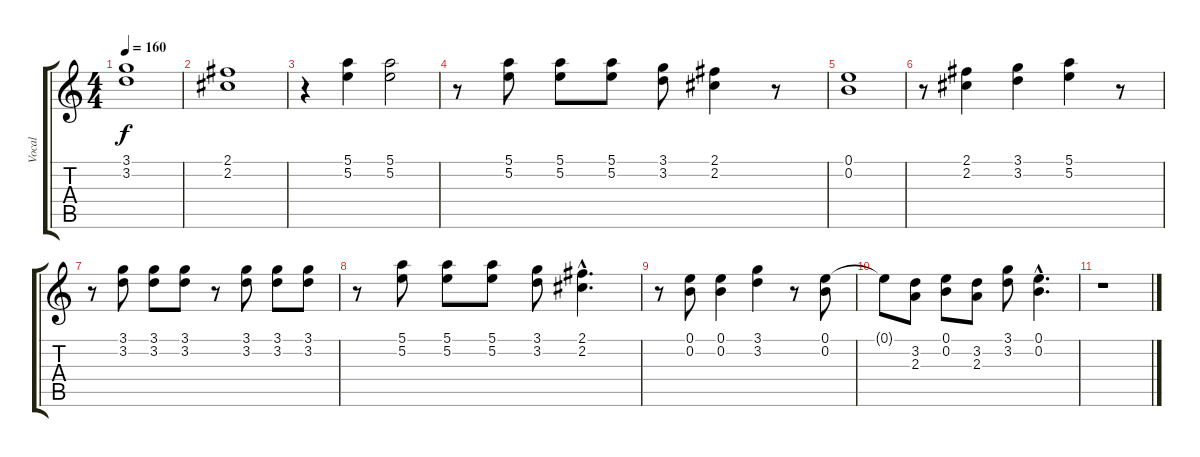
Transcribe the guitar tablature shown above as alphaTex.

\track ("Vocal" "Vocal") {instrument electricguitarclean}
\staff {score tabs}
\tuning (E4 B3 G3 D3 A2 E2) {hide}
\ts (4 4)
\tempo 160
\clef g2
\ks c
(3.1 3.2).1{dy f} |
(2.1 2.2).1 |
r.4 (5.1 5.2).4 (5.1 5.2).2 |
r.8 (5.1 5.2).8 (5.1 5.2).8 (5.1 5.2).8 (3.1 3.2).8 (2.1 2.2).4 r.8 |
(0.1 0.2).1 |
r.8 (2.1 2.2).4 (3.1 3.2).4 (5.1 5.2).4 r.8 |
r.8 (3.1 3.2).8 (3.1 3.2).8 (3.1 3.2).8 r.8 (3.1 3.2).8 (3.1 3.2).8 (3.1 3.2).8 |
r.8 (5.1 5.2).8 (5.1 5.2).8 (5.1 5.2).8 (3.1 3.2).8 (2.1{hac} 2.2{hac}).4{d} |
r.8 (0.1 0.2).8 (0.1 0.2).4 (3.1 3.2).4 r.8 (0.1 0.2).8 |
0.1{t}.8 (3.2 2.3).8 (0.1 0.2).8 (3.2 2.3).8 (3.1 3.2).8 (0.1{hac} 0.2{hac}).4{d} |
r.1
